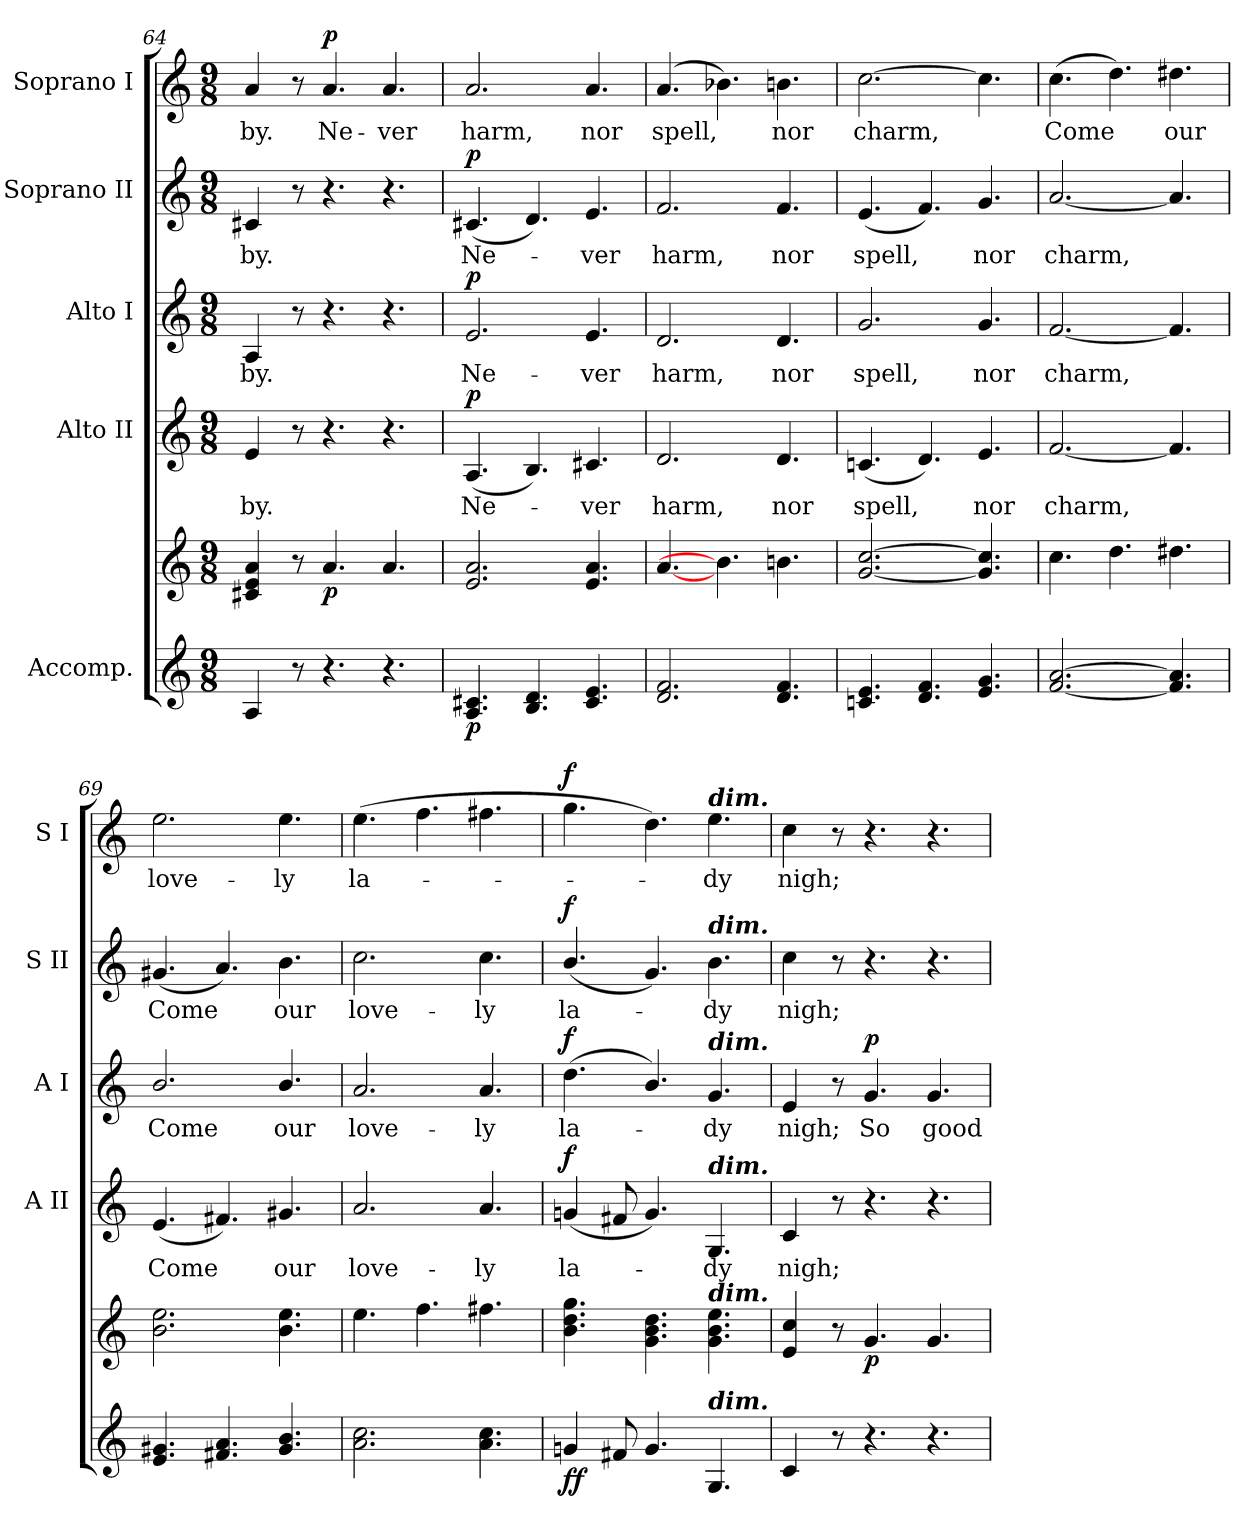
**kern	**kern	**dynam	**kern	**text	**dynam	**kern	**text	**dynam	**kern	**text	**dynam	**kern	**text	**dynam
*part5	*part5	*part5	*part4	*part4	*part4	*part3	*part3	*part3	*part2	*part2	*part2	*part1	*part1	*part1
*staff6	*staff5	*staff5/6	*staff4	*staff4	*staff4	*staff3	*staff3	*staff3	*staff2	*staff2	*staff2	*staff1	*staff1	*staff1
*I"Accomp.	*	*	*I"Alto II	*	*	*I"Alto I	*	*	*I"Soprano II	*	*	*I"Soprano I	*	*
*	*	*	*I'A II	*	*	*I'A I	*	*	*I'S II	*	*	*I'S I	*	*
*clefG2	*clefG2	*	*clefG2	*	*	*clefG2	*	*	*clefG2	*	*	*clefG2	*	*
*k[]	*k[]	*	*k[]	*	*	*k[]	*	*	*k[]	*	*	*k[]	*	*
*C:	*C:	*	*C:	*	*	*C:	*	*	*C:	*	*	*C:	*	*
*M9/8	*M9/8	*	*M9/8	*	*	*M9/8	*	*	*M9/8	*	*	*M9/8	*	*
=64	=64	=64	=64	=64	=64	=64	=64	=64	=64	=64	=64	=64	=64	=64
!	!	!	!	!LO:LY:b	!	!	!LO:LY:b	!	!	!LO:LY:b	!	!	!LO:LY:b	!
4A	4c#X 4e 4a	.	4e	-by.	.	4A	-by.	.	4c#X	-by.	.	4a	-by.	.
8r	8r	.	8r	.	.	8r	.	.	8r	.	.	8r	.	.
!	!	!LO:DY:b	!	!	!	!	!	!	!	!	!	!	!LO:LY:b	!LO:DY:b
4.r	4.a	p	4.r	.	.	4.r	.	.	4.r	.	.	4.a	Ne-	p
!	!	!	!	!	!	!	!	!	!	!	!	!	!LO:LY:b	!
4.r	4.a	.	4.r	.	.	4.r	.	.	4.r	.	.	4.a	-ver	.
=65	=65	=65	=65	=65	=65	=65	=65	=65	=65	=65	=65	=65	=65	=65
!	!	!LO:DY:b=2	!	!LO:LY:b	!LO:DY:b	!	!LO:LY:b	!LO:DY:b	!	!LO:LY:b	!LO:DY:b	!	!LO:LY:b	!
4.A 4.c#X	2.e 2.a	p	(<4.A	Ne-	p	2.e	Ne-	p	(<4.c#X	Ne-	p	2.a	harm,	.
4.B 4.d	.	.	4.B)	.	.	.	.	.	4.d)	.	.	.	.	.
!	!	!	!	!LO:LY:b	!	!	!LO:LY:b	!	!	!LO:LY:b	!	!	!LO:LY:b	!
4.c# 4.e	4.e 4.a	.	4.c#X	ver	.	4.e	-ver	.	4.e	ver	.	4.a	nor	.
=66	=66	=66	=66	=66	=66	=66	=66	=66	=66	=66	=66	=66	=66	=66
!	!	!	!	!LO:LY:b	!	!	!LO:LY:b	!	!	!LO:LY:b	!	!	!LO:LY:b	!
2.d 2.f	[4.a	.	2.d	harm,	.	2.d	harm,	.	2.f	harm,	.	(<4.a	spell,	.
.	4.b-]	.	.	.	.	.	.	.	.	.	.	4.b-X)	.	.
!	!	!	!	!LO:LY:b	!	!	!LO:LY:b	!	!	!LO:LY:b	!	!	!LO:LY:b	!
4.d 4.f	4.bn	.	4.d	nor	.	4.d	nor	.	4.f	nor	.	4.bn	nor	.
=67	=67	=67	=67	=67	=67	=67	=67	=67	=67	=67	=67	=67	=67	=67
!	!	!	!	!LO:LY:b	!	!	!LO:LY:b	!	!	!LO:LY:b	!	!	!LO:LY:b	!
4.cn 4.e	[2.g [2.cc	.	(<4.cn	spell,	.	2.g	spell,	.	(<4.e	spell,	.	[2.cc	charm,	.
4.d 4.f	.	.	4.d)	.	.	.	.	.	4.f)	.	.	.	.	.
!	!	!	!	!LO:LY:b	!	!	!LO:LY:b	!	!	!LO:LY:b	!	!	!	!
4.e 4.g	4.g] 4.cc]	.	4.e	nor	.	4.g	nor	.	4.g	nor	.	4.cc]	.	.
=68	=68	=68	=68	=68	=68	=68	=68	=68	=68	=68	=68	=68	=68	=68
!	!	!	!	!LO:LY:b	!	!	!LO:LY:b	!	!	!LO:LY:b	!	!	!LO:LY:b	!
[2.f [2.a	4.cc	.	[2.f	charm,	.	[2.f	charm,	.	[2.a	charm,	.	(>4.cc	Come	.
.	4.dd	.	.	.	.	.	.	.	.	.	.	4.dd)	.	.
!	!	!	!	!	!	!	!	!	!	!	!	!	!LO:LY:b	!
4.f] 4.a]	4.dd#X	.	4.f]	.	.	4.f]	.	.	4.a]	.	.	4.dd#X	our	.
!!LO:LB:g=z
=69	=69	=69	=69	=69	=69	=69	=69	=69	=69	=69	=69	=69	=69	=69
!	!	!	!	!LO:LY:b	!	!	!LO:LY:b	!	!	!LO:LY:b	!	!	!LO:LY:b	!
4.e 4.g#X	2.b 2.ee	.	(<4.e	Come	.	2.b/	Come	.	(<4.g#X	Come	.	2.ee	love-	.
4.f#X 4.a	.	.	4.f#X)	.	.	.	.	.	4.a)	.	.	.	.	.
!	!	!	!	!LO:LY:b	!	!	!LO:LY:b	!	!	!LO:LY:b	!	!	!LO:LY:b	!
4.g# 4.b	4.b 4.ee	.	4.g#X	our	.	4.b/	our	.	4.b	our	.	4.ee	-ly	.
=70	=70	=70	=70	=70	=70	=70	=70	=70	=70	=70	=70	=70	=70	=70
!	!	!	!	!LO:LY:b	!	!	!LO:LY:b	!	!	!LO:LY:b	!	!	!LO:LY:b	!
2.a 2.cc	4.ee	.	2.a	love-	.	2.a	love-	.	2.cc	love-	.	(>4.ee	la-	.
.	4.ff	.	.	.	.	.	.	.	.	.	.	4.ff	.	.
!	!	!	!	!LO:LY:b	!	!	!LO:LY:b	!	!	!LO:LY:b	!	!	!	!
4.a 4.cc	4.ff#X	.	4.a	-ly	.	4.a	-ly	.	4.cc	-ly	.	4.ff#X	.	.
=71	=71	=71	=71	=71	=71	=71	=71	=71	=71	=71	=71	=71	=71	=71
!	!	!LO:DY:b=2	!	!LO:LY:b	!	!	!LO:LY:b	!	!	!LO:LY:b	!	!	!	!
!	!	!LO:DY:n=1:b	!	!	!LO:DY:b	!	!	!LO:DY:b	!	!	!LO:DY:b	!	!	!LO:DY:b
4gn	4.b 4.dd 4.gg	f f	(<4gn	la-	f	(<4.dd	la-	f	(<4.b/	la-	f	4.gg	.	f
8f#X	.	.	8f#X	.	.	.	.	.	.	.	.	.	.	.
4.g	4.g 4.b 4.dd	.	4.g)	.	.	4.b/)	.	.	4.g)	.	.	4.dd)	.	.
!	!	!	!	!	!	!	!	!	!	!	!	!LO:TX:a:Bi:t=dim.	!	!
!	!	!	!	!	!	!	!	!	!LO:TX:a:Bi:t=dim.	!	!	!	!	!
!	!	!	!	!	!	!LO:TX:a:Bi:t=dim.	!	!	!	!	!	!	!	!
!	!	!	!LO:TX:a:Bi:t=dim.	!	!	!	!	!	!	!	!	!	!	!
!	!LO:TX:a:Bi:t=dim.	!	!	!	!	!	!	!	!	!	!	!	!	!
!LO:TX:a:Bi:t=dim.	!	!	!	!	!	!	!	!	!	!	!	!	!	!
!	!	!	!	!LO:LY:b	!	!	!LO:LY:b	!	!	!LO:LY:b	!	!	!LO:LY:b	!
4.G	4.g 4.b 4.ee	.	4.G	dy	.	4.g	dy	.	4.b	dy	.	4.ee	dy	.
=72	=72	=72	=72	=72	=72	=72	=72	=72	=72	=72	=72	=72	=72	=72
!	!	!	!	!LO:LY:b	!	!	!LO:LY:b	!	!	!LO:LY:b	!	!	!LO:LY:b	!
4c	4e 4cc	.	4c	nigh;	.	4e	nigh;	.	4cc	nigh;	.	4cc	nigh;	.
8r	8r	.	8r	.	.	8r	.	.	8r	.	.	8r	.	.
!	!	!LO:DY:b	!	!	!	!	!LO:LY:b	!LO:DY:b	!	!	!	!	!	!
4.r	4.g	p	4.r	.	.	4.g	So	p	4.r	.	.	4.r	.	.
!	!	!	!	!	!	!	!LO:LY:b	!	!	!	!	!	!	!
4.r	4.g	.	4.r	.	.	4.g	good	.	4.r	.	.	4.r	.	.
=	=	=	=	=	=	=	=	=	=	=	=	=	=	=
*-	*-	*-	*-	*-	*-	*-	*-	*-	*-	*-	*-	*-	*-	*-
